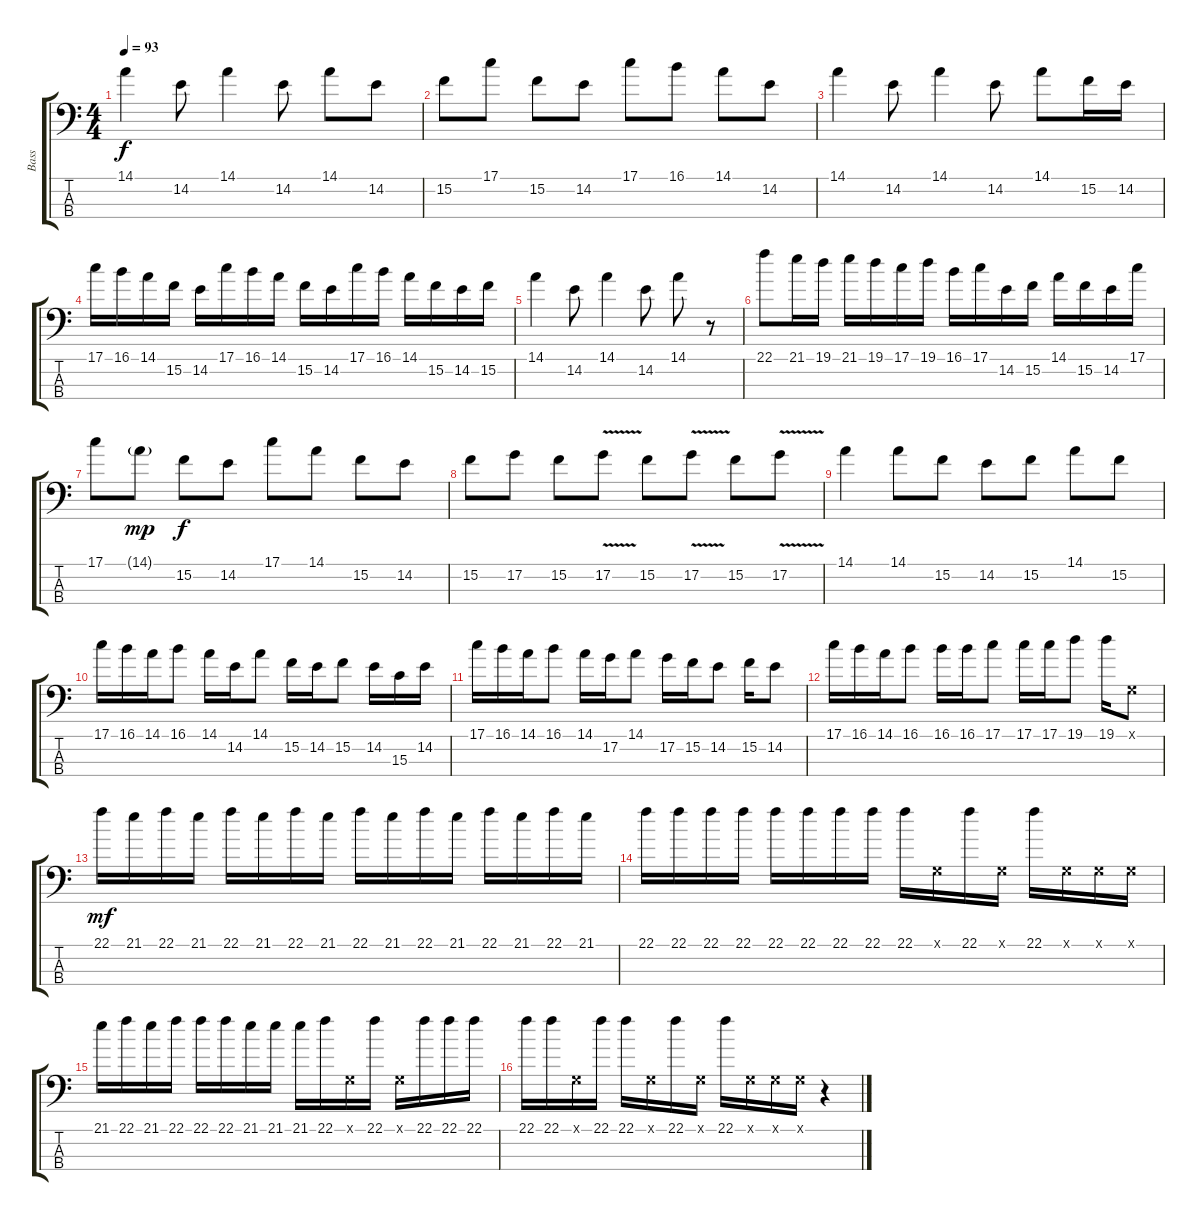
\track ("Bass" "Bass") {instrument electricbassfinger}
\staff {score tabs}
\tuning (G2 D2 A1 E1) {hide}
\ts (4 4)
\tempo 93
\clef f4
\ks c
14.1.4{dy f instrument electricbassfinger} 14.2.8 14.1.4 14.2.8 14.1.8 14.2.8 |
15.2.8 17.1.8 15.2.8 14.2.8 17.1.8 16.1.8 14.1.8 14.2.8 |
14.1.4 14.2.8 14.1.4 14.2.8 14.1.8 15.2.16 14.2.16 |
17.1.16 16.1.16 14.1.16 15.2.16 14.2.16 17.1.16 16.1.16 14.1.16 15.2.16 14.2.16 17.1.16 16.1.16 14.1.16 15.2.16 14.2.16 15.2.16 |
14.1.4 14.2.8 14.1.4 14.2.8 14.1.8 r.8 |
22.1.8 21.1.16 19.1.16 21.1.16 19.1.16 17.1.16 19.1.16 16.1.16 17.1.16 14.2.16 15.2.16 14.1.16 15.2.16 14.2.16 17.1.16 |
17.1.8 14.1{g}.8{dy mp} 15.2.8{dy f} 14.2.8 17.1.8 14.1.8 15.2.8 14.2.8 |
15.2.8 17.2.8 15.2.8 17.2{v}.8 15.2.8 17.2{v}.8 15.2.8 17.2{v}.8 |
14.1.4 14.1.8 15.2.8 14.2.8 15.2.8 14.1.8 15.2.8 |
17.1.16 16.1.16 14.1.16 16.1.8 14.1.16 14.2.16 14.1.8 15.2.16 14.2.16 15.2.8 14.2.16 15.3.16 14.2.16 |
17.1.16 16.1.16 14.1.16 16.1.8 14.1.16 17.2.16 14.1.8 17.2.16 15.2.16 14.2.8 15.2.16 14.2.8 |
17.1.16 16.1.16 14.1.16 16.1.8 16.1.16 16.1.16 17.1.8 17.1.16 17.1.16 19.1.8 19.1.16 0.1{x}.8 |
22.1.16{dy mf} 21.1.16 22.1.16 21.1.16 22.1.16 21.1.16 22.1.16 21.1.16 22.1.16 21.1.16 22.1.16 21.1.16 22.1.16 21.1.16 22.1.16 21.1.16 |
22.1.16 22.1.16 22.1.16 22.1.16 22.1.16 22.1.16 22.1.16 22.1.16 22.1.16 0.1{x}.16 22.1.16 0.1{x}.16 22.1.16 0.1{x}.16 0.1{x}.16 0.1{x}.16 |
21.1.16 22.1.16 21.1.16 22.1.16 22.1.16 22.1.16 21.1.16 21.1.16 21.1.16 22.1.16 0.1{x}.16 22.1.16 0.1{x}.16 22.1.16 22.1.16 22.1.16 |
22.1.16 22.1.16 0.1{x}.16 22.1.16 22.1.16 0.1{x}.16 22.1.16 0.1{x}.16 22.1.16 0.1{x}.16 0.1{x}.16 0.1{x}.16 r.4
